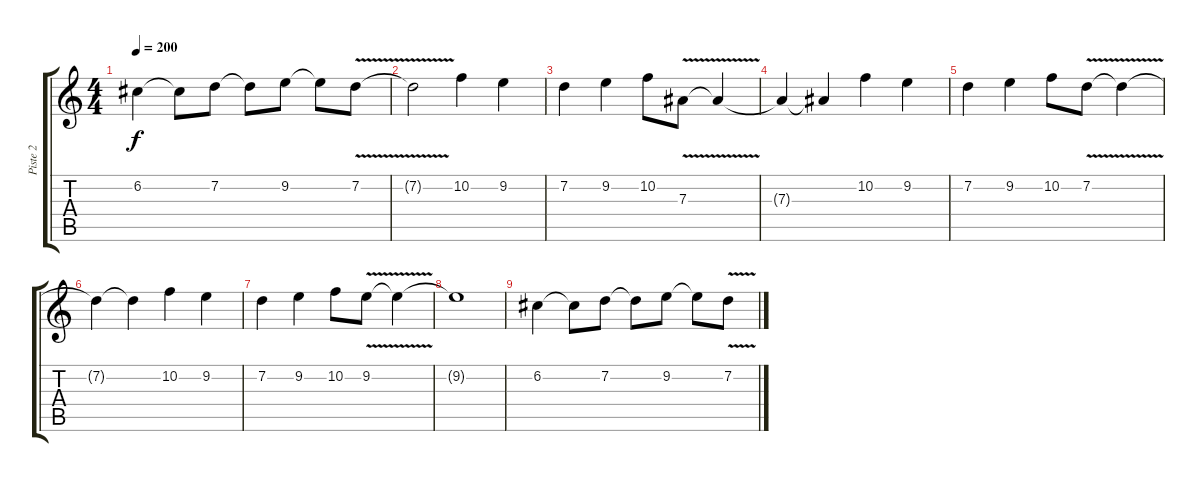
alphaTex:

\track ("Piste 2" "Piste 2") {instrument distortionguitar}
\staff {score tabs}
\tuning (C4 G3 Eb3 Bb2 F2 C2) {hide}
\ts (4 4)
\tempo 200
\clef g2
\ks c
6.2.4{dy f} 6.2{t}.8 7.2.8 7.2{t}.8 9.2.8 9.2{t}.8 7.2{v}.8 |
7.2{t}.2 10.2.4 9.2.4 |
7.2.4 9.2.4 10.2.8 7.3{v}.8 7.3{t}.4 |
7.3{t}.4 7.3{t}.4 10.2.4 9.2.4 |
7.2.4 9.2.4 10.2.8 7.2{v}.8 7.2{t}.4 |
7.2{t}.4 7.2{t}.4 10.2.4 9.2.4 |
7.2.4 9.2.4 10.2.8 9.2{v}.8 9.2{t}.4 |
9.2{t}.1 |
6.2.4 6.2{t}.8 7.2.8 7.2{t}.8 9.2.8 9.2{t}.8 7.2{v}.8
